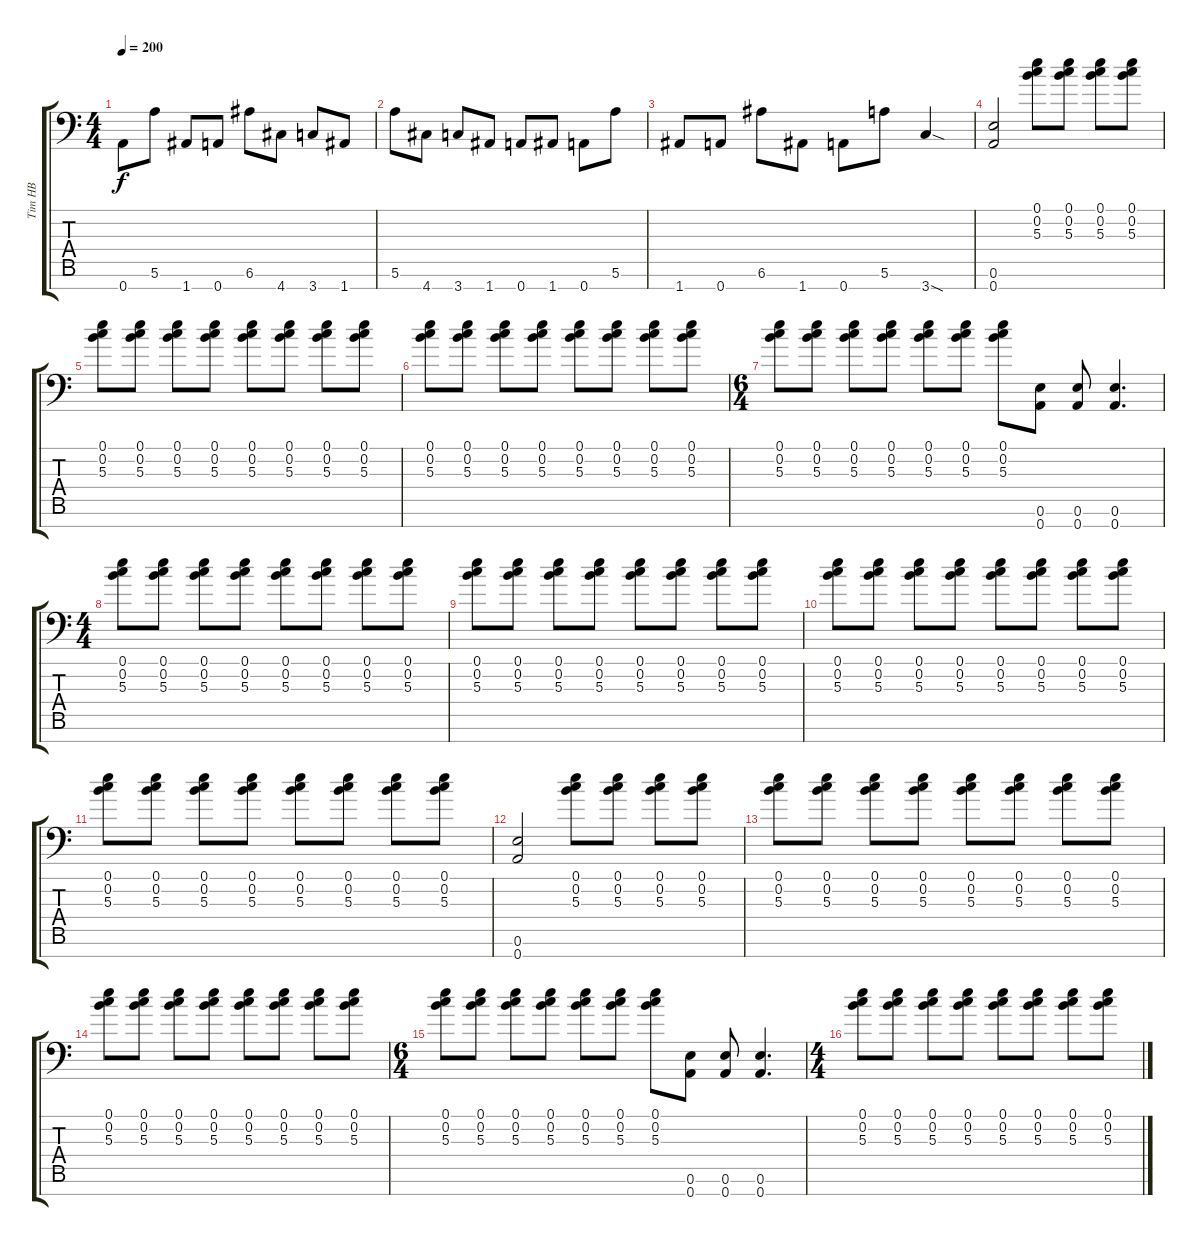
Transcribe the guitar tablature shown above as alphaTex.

\track ("Tim HB" "Tim HB") {instrument distortionguitar}
\staff {score tabs}
\tuning (E4 B3 G3 D3 A2 E2 A1) {hide}
\ts (4 4)
\tempo 200
\clef f4
\ks c
0.7.8{dy f} 5.6.8 1.7.8 0.7.8 6.6.8 4.7.8 3.7.8 1.7.8 |
5.6.8 4.7.8 3.7.8 1.7.8 0.7.8 1.7.8 0.7.8 5.6.8 |
1.7.8 0.7.8 6.6.8 1.7.8 0.7.8 5.6.8 3.7{sod}.4 |
(0.6 0.7).2 (0.1 0.2 5.3).8 (0.1 0.2 5.3).8 (0.1 0.2 5.3).8 (0.1 0.2 5.3).8 |
(0.1 0.2 5.3).8 (0.1 0.2 5.3).8 (0.1 0.2 5.3).8 (0.1 0.2 5.3).8 (0.1 0.2 5.3).8 (0.1 0.2 5.3).8 (0.1 0.2 5.3).8 (0.1 0.2 5.3).8 |
(0.1 0.2 5.3).8 (0.1 0.2 5.3).8 (0.1 0.2 5.3).8 (0.1 0.2 5.3).8 (0.1 0.2 5.3).8 (0.1 0.2 5.3).8 (0.1 0.2 5.3).8 (0.1 0.2 5.3).8 |
\ts (6 4)
(0.1 0.2 5.3).8 (0.1 0.2 5.3).8 (0.1 0.2 5.3).8 (0.1 0.2 5.3).8 (0.1 0.2 5.3).8 (0.1 0.2 5.3).8 (0.1 0.2 5.3).8 (0.6 0.7).8 (0.6 0.7).8 (0.6 0.7).4{d} |
\ts (4 4)
(0.1 0.2 5.3).8 (0.1 0.2 5.3).8 (0.1 0.2 5.3).8 (0.1 0.2 5.3).8 (0.1 0.2 5.3).8 (0.1 0.2 5.3).8 (0.1 0.2 5.3).8 (0.1 0.2 5.3).8 |
(0.1 0.2 5.3).8 (0.1 0.2 5.3).8 (0.1 0.2 5.3).8 (0.1 0.2 5.3).8 (0.1 0.2 5.3).8 (0.1 0.2 5.3).8 (0.1 0.2 5.3).8 (0.1 0.2 5.3).8 |
(0.1 0.2 5.3).8 (0.1 0.2 5.3).8 (0.1 0.2 5.3).8 (0.1 0.2 5.3).8 (0.1 0.2 5.3).8 (0.1 0.2 5.3).8 (0.1 0.2 5.3).8 (0.1 0.2 5.3).8 |
(0.1 0.2 5.3).8 (0.1 0.2 5.3).8 (0.1 0.2 5.3).8 (0.1 0.2 5.3).8 (0.1 0.2 5.3).8 (0.1 0.2 5.3).8 (0.1 0.2 5.3).8 (0.1 0.2 5.3).8 |
(0.6 0.7).2 (0.1 0.2 5.3).8 (0.1 0.2 5.3).8 (0.1 0.2 5.3).8 (0.1 0.2 5.3).8 |
(0.1 0.2 5.3).8 (0.1 0.2 5.3).8 (0.1 0.2 5.3).8 (0.1 0.2 5.3).8 (0.1 0.2 5.3).8 (0.1 0.2 5.3).8 (0.1 0.2 5.3).8 (0.1 0.2 5.3).8 |
(0.1 0.2 5.3).8 (0.1 0.2 5.3).8 (0.1 0.2 5.3).8 (0.1 0.2 5.3).8 (0.1 0.2 5.3).8 (0.1 0.2 5.3).8 (0.1 0.2 5.3).8 (0.1 0.2 5.3).8 |
\ts (6 4)
(0.1 0.2 5.3).8 (0.1 0.2 5.3).8 (0.1 0.2 5.3).8 (0.1 0.2 5.3).8 (0.1 0.2 5.3).8 (0.1 0.2 5.3).8 (0.1 0.2 5.3).8 (0.6 0.7).8 (0.6 0.7).8 (0.6 0.7).4{d} |
\ts (4 4)
(0.1 0.2 5.3).8 (0.1 0.2 5.3).8 (0.1 0.2 5.3).8 (0.1 0.2 5.3).8 (0.1 0.2 5.3).8 (0.1 0.2 5.3).8 (0.1 0.2 5.3).8 (0.1 0.2 5.3).8
